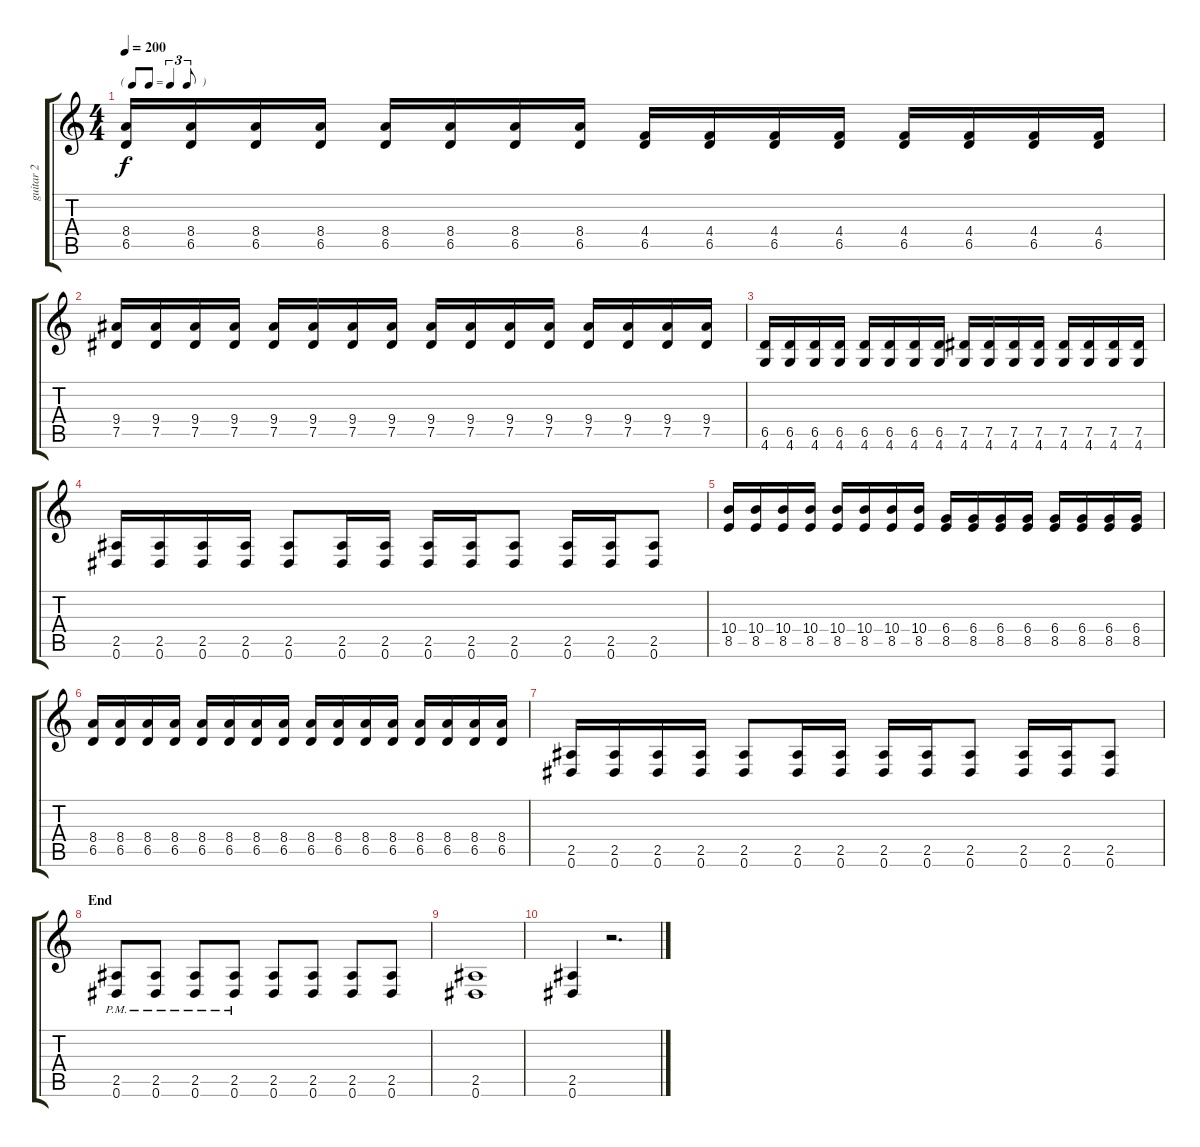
\track ("guitar 2" "guitar 2") {instrument distortionguitar}
\staff {score tabs}
\tuning (Eb4 Bb3 Gb3 Db3 Ab2 Eb2) {hide}
\ts (4 4)
\tf triplet8th
\tempo 200
\clef g2
\ks c
(8.4 6.5).16{dy f} (8.4 6.5).16 (8.4 6.5).16 (8.4 6.5).16 (8.4 6.5).16 (8.4 6.5).16 (8.4 6.5).16 (8.4 6.5).16 (4.4 6.5).16 (4.4 6.5).16 (4.4 6.5).16 (4.4 6.5).16 (4.4 6.5).16 (4.4 6.5).16 (4.4 6.5).16 (4.4 6.5).16 |
(9.4 7.5).16 (9.4 7.5).16 (9.4 7.5).16 (9.4 7.5).16 (9.4 7.5).16 (9.4 7.5).16 (9.4 7.5).16 (9.4 7.5).16 (9.4 7.5).16 (9.4 7.5).16 (9.4 7.5).16 (9.4 7.5).16 (9.4 7.5).16 (9.4 7.5).16 (9.4 7.5).16 (9.4 7.5).16 |
(6.5 4.6).16 (6.5 4.6).16 (6.5 4.6).16 (6.5 4.6).16 (6.5 4.6).16 (6.5 4.6).16 (6.5 4.6).16 (6.5 4.6).16 (7.5 4.6).16 (7.5 4.6).16 (7.5 4.6).16 (7.5 4.6).16 (7.5 4.6).16 (7.5 4.6).16 (7.5 4.6).16 (7.5 4.6).16 |
(2.5 0.6).16 (2.5 0.6).16 (2.5 0.6).16 (2.5 0.6).16 (2.5 0.6).8 (2.5 0.6).16 (2.5 0.6).16 (2.5 0.6).16 (2.5 0.6).16 (2.5 0.6).8 (2.5 0.6).16 (2.5 0.6).16 (2.5 0.6).8 |
(10.4 8.5).16 (10.4 8.5).16 (10.4 8.5).16 (10.4 8.5).16 (10.4 8.5).16 (10.4 8.5).16 (10.4 8.5).16 (10.4 8.5).16 (6.4 8.5).16 (6.4 8.5).16 (6.4 8.5).16 (6.4 8.5).16 (6.4 8.5).16 (6.4 8.5).16 (6.4 8.5).16 (6.4 8.5).16 |
(8.4 6.5).16 (8.4 6.5).16 (8.4 6.5).16 (8.4 6.5).16 (8.4 6.5).16 (8.4 6.5).16 (8.4 6.5).16 (8.4 6.5).16 (8.4 6.5).16 (8.4 6.5).16 (8.4 6.5).16 (8.4 6.5).16 (8.4 6.5).16 (8.4 6.5).16 (8.4 6.5).16 (8.4 6.5).16 |
(2.5 0.6).16 (2.5 0.6).16 (2.5 0.6).16 (2.5 0.6).16 (2.5 0.6).8 (2.5 0.6).16 (2.5 0.6).16 (2.5 0.6).16 (2.5 0.6).16 (2.5 0.6).8 (2.5 0.6).16 (2.5 0.6).16 (2.5 0.6).8 |
\section ("" "End")
(2.5{pm} 0.6{pm}).8 (2.5{pm} 0.6{pm}).8 (2.5{pm} 0.6{pm}).8 (2.5{pm} 0.6{pm}).8 (2.5 0.6).8 (2.5 0.6).8 (2.5 0.6).8 (2.5 0.6).8 |
(2.5 0.6).1 |
(2.5 0.6).4 r.2{d}
